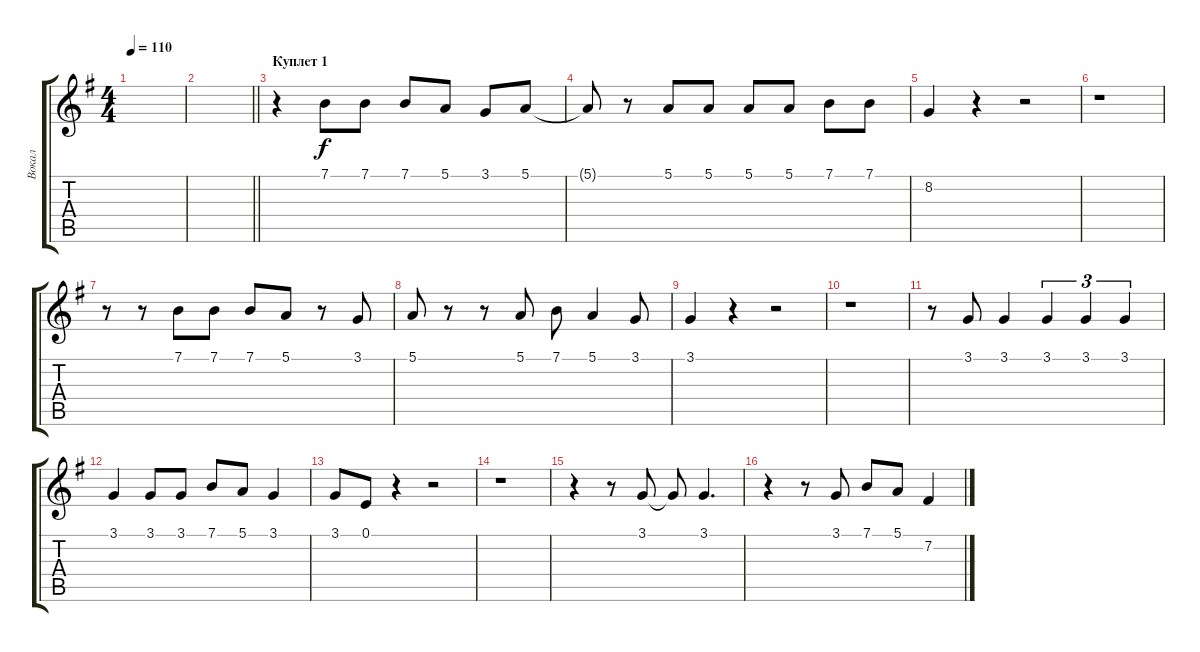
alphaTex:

\track ("Вокал" "Вокал") {instrument stringensemble1}
\staff {score tabs}
\tuning (E4 B3 G3 D3 A2 E2) {hide}
\ts (4 4)
\tempo 110
\clef g2
\ks eminor
|
\barLineRight lightlight
|
\section ("" "Куплет 1")
r.4 7.1.8 7.1.8 7.1.8 5.1.8 3.1.8 5.1.8 |
5.1{t}.8 r.8 5.1.8 5.1.8 5.1.8 5.1.8 7.1.8 7.1.8 |
8.2.4 r.4 r.2 |
r.1 |
r.8 r.8 7.1.8 7.1.8 7.1.8 5.1.8 r.8 3.1.8 |
5.1.8 r.8 r.8 5.1.8 7.1.8 5.1.4 3.1.8 |
3.1.4 r.4 r.2 |
r.1 |
r.8 3.1.8 3.1.4 3.1.4{tu (3 2)} 3.1.4{tu (3 2)} 3.1.4{tu (3 2)} |
3.1.4 3.1.8 3.1.8 7.1.8 5.1.8 3.1.4 |
3.1.8 0.1.8 r.4 r.2 |
r.1 |
r.4 r.8 3.1.8 3.1{t}.8 3.1.4{d} |
r.4 r.8 3.1.8 7.1.8 5.1.8 7.2.4
